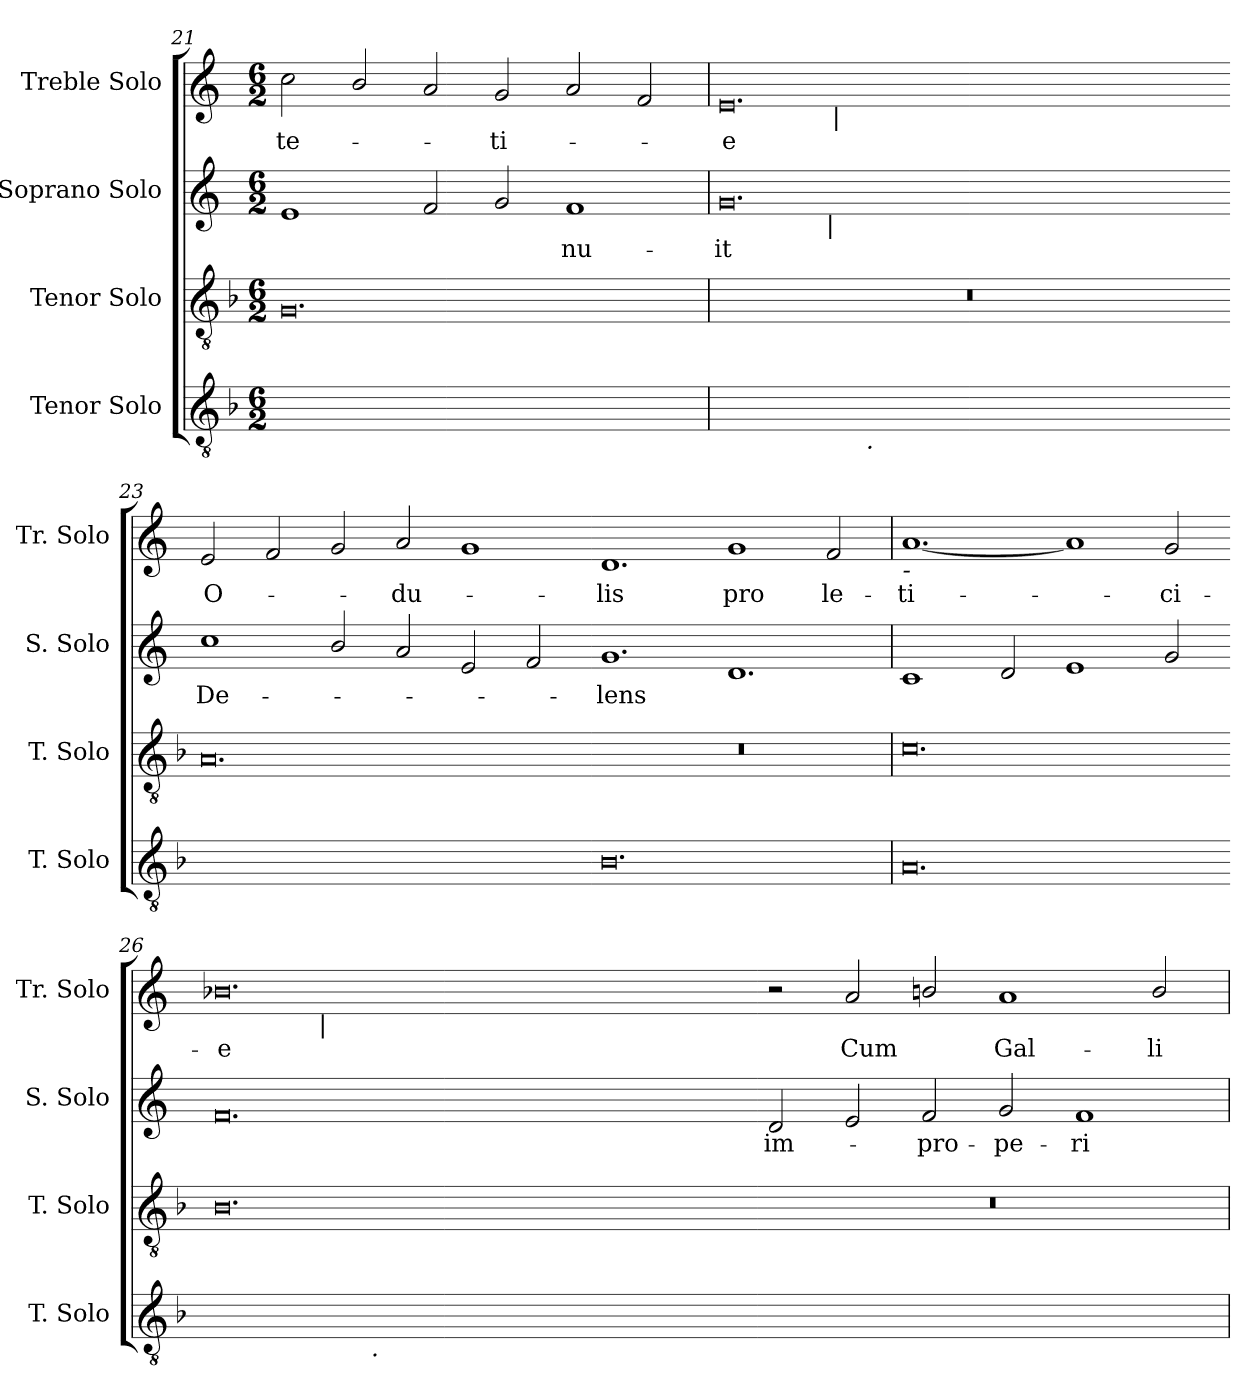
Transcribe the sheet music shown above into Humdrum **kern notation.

**kern	**kern	**kern	**text	**kern	**text
*part4	*part3	*part2	*part2	*part1	*part1
*staff4	*staff3	*staff2	*staff2	*staff1	*staff1
*I"Tenor Solo	*I"Tenor Solo	*I"Soprano Solo	*	*I"Treble Solo	*
*I'T. Solo	*I'T. Solo	*I'S. Solo	*	*I'Tr. Solo	*
*clefGv2	*clefGv2	*clefG2	*	*clefG2	*
*ITrd7c12	*ITrd7c12	*	*	*	*
*k[b-]	*k[b-]	*k[]	*	*k[]	*
*F:	*F:	*C:	*	*C:	*
*M6/2	*M6/2	*M6/2	*	*M6/2	*
=21	=21	=21	=21	=21	=21
!LO:N:vis=1	!	!	!	!	!
!	!	!	!	!	!LO:LY:b:color=#000000
0.ryy	0.GGi	1ei	.	2cci\	-te-
.	.	.	.	2bi/	.
.	.	2fi/	.	2ai/	.
!	!	!	!	!	!LO:LY:b:color=#000000
.	.	2gi/	.	2gi/	-ti-
!	!	!	!LO:LY:b:color=#000000	!	!
.	.	1fi	-nu-	2ai/	.
.	.	.	.	2fi/	.
=22	=22	=22	=22	=22	=22
!	!LO:N:vis=1	!	!	!	!
!	!	!	!LO:LY:b:color=#000000	!	!
!	!	!	!	!	!LO:LY:b:color=#000000
*^	*	*^	*	*^	*
[>0.Ciyy	2ryy	0.r	0.gi	2ryy	-it	0.ei	2ryy	-e
.	8ryy	.	.	8ryy	.	.	8ryy	.
.	16ryy	.	.	256.ryy	.	.	128...ryy	.
!	!	!	!	!LO:TX:b:i:t=|	!	!	!	!
.	.	.	.	1ryy	.	.	.	.
!	!	!	!	!	!	!	!LO:TX:b:i:t=|	!
.	.	.	.	.	.	.	1ryy	.
.	64ryy	.	.	.	.	.	.	.
.	128ryy	.	.	.	.	.	.	.
.	512.ryy	.	.	.	.	.	.	.
!	!LO:TX:b:i:t=.	!	!	!	!	!	!	!
.	1ryy	.	.	.	.	.	.	.
.	.	.	.	1ryy	.	.	.	.
.	.	.	.	.	.	.	1ryy	.
.	1ryy	.	.	.	.	.	.	.
.	.	.	.	4ryy	.	.	.	.
.	.	.	.	.	.	.	4ryy	.
.	4ryy	.	.	.	.	.	.	.
.	.	.	.	16ryy	.	.	.	.
.	.	.	.	.	.	.	16ryy	.
.	.	.	.	32ryy	.	.	.	.
.	.	.	.	.	.	.	32ryy	.
.	32ryy	.	.	.	.	.	.	.
.	.	.	.	64ryy	.	.	.	.
.	.	.	.	.	.	.	64ryy	.
.	.	.	.	128ryy	.	.	.	.
.	256ryy	.	.	.	.	.	.	.
.	.	.	.	512ryy	.	.	.	.
.	1024ryy	.	.	.	.	.	1024ryy	.
*	*	*	*v	*v	*	*	*	*
*v	*v	*	*	*	*v	*v	*
=23-	=23-	=23-	=23-	=23-	=23-
*^	*	*^	*	*^	*
!	!	!	!	!	!LO:LY:b:color=#000000	!	!	!
*	*	*	*v	*v	*	*	*	*
*v	*v	*	*	*	*v	*v	*
*^	*	*^	*	*^	*
!	!	!	!	!	!	!	!	!LO:LY:b:color=#000000
*	*	*	*v	*v	*	*	*	*
*v	*v	*	*	*	*v	*v	*
0.Ciyy]	0.AAi	1cci	De-	2ei/	O-
.	.	.	.	2fi/	.
.	.	2bi/	.	2gi/	.
!	!	!	!	!	!LO:LY:b:color=#000000
.	.	2ai/	.	2ai/	-du-
.	.	2ei/	.	1gi	.
.	.	2fi/	.	.	.
=24-	=24-	=24-	=24-	=24-	=24-
!	!LO:N:vis=1	!	!	!	!
!	!	!	!LO:LY:b:color=#000000	!	!
!	!	!	!	!	!LO:LY:b:color=#000000
0.BB-i	0.r	1.gi	-lens	1.di	-lis
!	!	!	!	!	!LO:LY:b:color=#000000
.	.	1.di	.	1gi	pro
!	!	!	!	!	!LO:LY:b:color=#000000
.	.	.	.	2fi/	le-
!!LO:PB:g=z
=25	=25	=25	=25	=25	=25
!	!	!	!	!LO:TX:b:i:t=-	!
!	!	!	!	!	!LO:LY:b:color=#000000
0.AAi	0.Ci	1ci	.	[<1.ai	-ti-
.	.	2di/	.	.	.
.	.	1ei	.	1ai]	.
!	!	!	!	!	!LO:LY:b:color=#000000
.	.	2gi/	.	2gi/	-ci-
=26-	=26-	=26-	=26-	=26-	=26-
!	!	!	!	!LO:TX:a:t=b	!
!	!	!	!	!	!LO:LY:b:color=#000000
*^	*	*	*	*^	*
[>0.Diyy	2ryy	0.BB-i	0.fi	.	0.b-i	2ryy	-e
.	8ryy	.	.	.	.	16ryy	.
.	.	.	.	.	.	256ryy	.
.	.	.	.	.	.	1024ryy	.
!	!	!	!	!	!	!LO:TX:b:i:t=|	!
.	.	.	.	.	.	1ryy	.
.	32ryy	.	.	.	.	.	.
.	64ryy	.	.	.	.	.	.
.	128ryy	.	.	.	.	.	.
.	512.ryy	.	.	.	.	.	.
!	!LO:TX:b:i:t=.	!	!	!	!	!	!
.	1ryy	.	.	.	.	.	.
.	.	.	.	.	.	1ryy	.
.	1ryy	.	.	.	.	.	.
.	.	.	.	.	.	4ryy	.
.	4ryy	.	.	.	.	.	.
.	.	.	.	.	.	8ryy	.
.	16ryy	.	.	.	.	.	.
.	.	.	.	.	.	32ryy	.
.	.	.	.	.	.	64ryy	.
.	.	.	.	.	.	128ryy	.
.	256ryy	.	.	.	.	.	.
.	.	.	.	.	.	512.ryy	.
.	1024ryy	.	.	.	.	.	.
=27-	=27-	=27-	=27-	=27-	=27-	=27-	=27-
!	!	!LO:N:vis=1	!	!	!	!	!
*v	*v	*	*	*	*v	*v	*
*^	*	*	*	*^	*
!	!	!	!	!LO:LY:b:color=#000000	!	!	!
*v	*v	*	*	*	*v	*v	*
0.Diyy]	0.r	2di/	im-	2r	.
!	!	!	!	!	!LO:LY:b:color=#000000
.	.	2ei/	.	2ai/	Cum
!	!	!	!LO:LY:b:color=#000000	!	!
.	.	2fi/	-pro-	2bi/	.
!	!	!	!LO:LY:b:color=#000000	!	!
!	!	!	!	!	!LO:LY:b:color=#000000
.	.	2gi/	-pe-	1ai	Gal-
!	!	!	!LO:LY:b:color=#000000	!	!
.	.	1fi	-ri-	.	.
!	!	!	!	!	!LO:LY:b:color=#000000
.	.	.	.	2bi/	-li-
=	=	=	=	=	=
*-	*-	*-	*-	*-	*-
